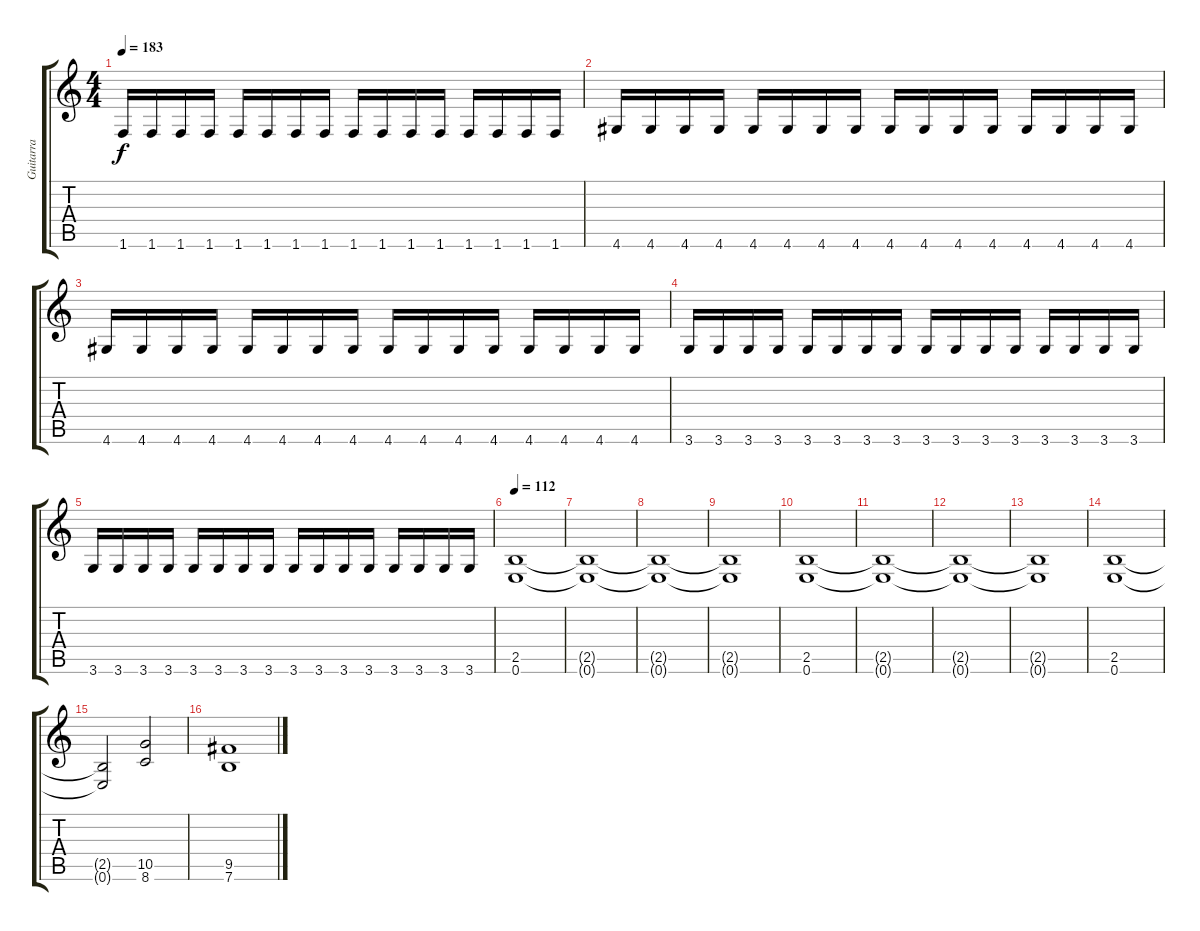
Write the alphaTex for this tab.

\track ("Guitarra" "Guitarra") {instrument distortionguitar}
\staff {score tabs}
\tuning (E4 B3 G3 D3 A2 E2) {hide}
\ts (4 4)
\tempo 183
\clef g2
\ks c
1.6.16{dy f} 1.6.16 1.6.16 1.6.16 1.6.16 1.6.16 1.6.16 1.6.16 1.6.16 1.6.16 1.6.16 1.6.16 1.6.16 1.6.16 1.6.16 1.6.16 |
4.6.16 4.6.16 4.6.16 4.6.16 4.6.16 4.6.16 4.6.16 4.6.16 4.6.16 4.6.16 4.6.16 4.6.16 4.6.16 4.6.16 4.6.16 4.6.16 |
4.6.16 4.6.16 4.6.16 4.6.16 4.6.16 4.6.16 4.6.16 4.6.16 4.6.16 4.6.16 4.6.16 4.6.16 4.6.16 4.6.16 4.6.16 4.6.16 |
3.6.16 3.6.16 3.6.16 3.6.16 3.6.16 3.6.16 3.6.16 3.6.16 3.6.16 3.6.16 3.6.16 3.6.16 3.6.16 3.6.16 3.6.16 3.6.16 |
3.6.16 3.6.16 3.6.16 3.6.16 3.6.16 3.6.16 3.6.16 3.6.16 3.6.16 3.6.16 3.6.16 3.6.16 3.6.16 3.6.16 3.6.16 3.6.16 |
\tempo 112
(2.5 0.6).1 |
(2.5{t} 0.6{t}).1 |
(2.5{t} 0.6{t}).1 |
(2.5{t} 0.6{t}).1 |
(2.5 0.6).1 |
(2.5{t} 0.6{t}).1 |
(2.5{t} 0.6{t}).1 |
(2.5{t} 0.6{t}).1 |
(2.5 0.6).1 |
(2.5{t} 0.6{t}).2 (10.5 8.6).2 |
(9.5 7.6).1
